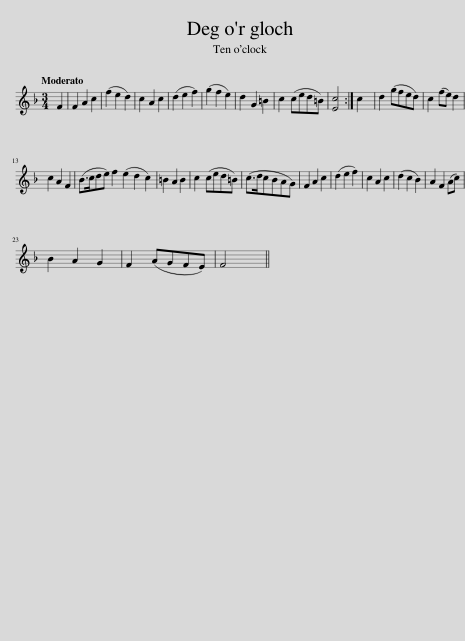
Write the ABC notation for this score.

X:1
L:1/8
Q:1/4=104
M:3/4
I:linebreak $
K:F
V:1 treble
V:1
 F2 | F2 A2 c2 | (f2 e2 d2) | c2 A2 c2 | (d2 e2 f2) | %5
 (g2 f2 e2) | d2 G2 =B2 | c2 (ced=B) | [Ec]4 :| c2 | %10
 d2 (gfed) | c2 (fe) d2 |$ c2 A2 F2 | (B>cde) f2 (e2 d2 c2) | =B2 A2 B2 | %15
 c2 (ced=B) | (c>dcBAG) | F2 A2 c2 | (d2 e2 f2) | c2 A2 c2 | %20
 (d2 c2 B2) | A2 F2 (Ac) |$ B2 A2 G2 | F2 (AGFE) | F4 || %25
